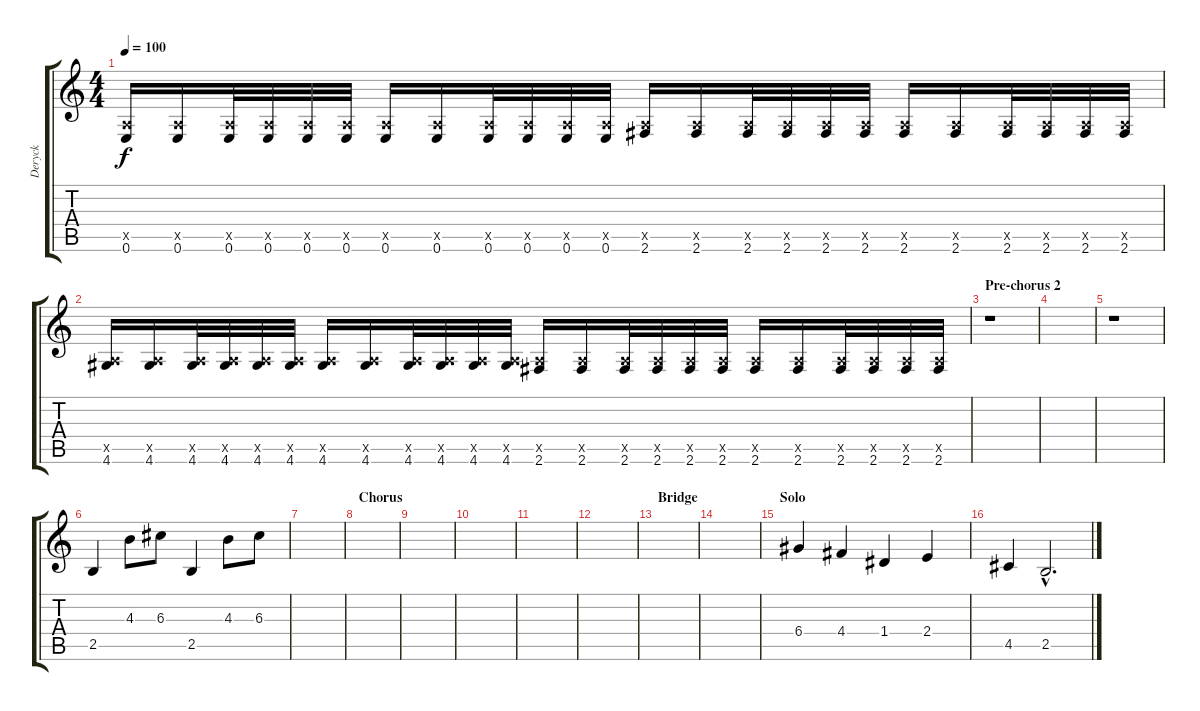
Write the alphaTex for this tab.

\track ("Deryck" "Deryck") {instrument electricguitarclean}
\staff {score tabs}
\tuning (E4 B3 G3 D3 A2 E2) {hide}
\ts (4 4)
\tempo 100
\clef g2
\ks c
(0.5{x} 0.6).16{dy f} (0.5{x} 0.6).16 (0.5{x} 0.6).32 (0.5{x} 0.6).32 (0.5{x} 0.6).32 (0.5{x} 0.6).32 (0.5{x} 0.6).16 (0.5{x} 0.6).16 (0.5{x} 0.6).32 (0.5{x} 0.6).32 (0.5{x} 0.6).32 (0.5{x} 0.6).32 (0.5{x} 2.6).16 (0.5{x} 2.6).16 (0.5{x} 2.6).32 (0.5{x} 2.6).32 (0.5{x} 2.6).32 (0.5{x} 2.6).32 (0.5{x} 2.6).16 (0.5{x} 2.6).16 (0.5{x} 2.6).32 (0.5{x} 2.6).32 (0.5{x} 2.6).32 (0.5{x} 2.6).32 |
(0.5{x} 4.6).16 (0.5{x} 4.6).16 (0.5{x} 4.6).32 (0.5{x} 4.6).32 (0.5{x} 4.6).32 (0.5{x} 4.6).32 (0.5{x} 4.6).16 (0.5{x} 4.6).16 (0.5{x} 4.6).32 (0.5{x} 4.6).32 (0.5{x} 4.6).32 (0.5{x} 4.6).32 (0.5{x} 2.6).16 (0.5{x} 2.6).16 (0.5{x} 2.6).32 (0.5{x} 2.6).32 (0.5{x} 2.6).32 (0.5{x} 2.6).32 (0.5{x} 2.6).16 (0.5{x} 2.6).16 (0.5{x} 2.6).32 (0.5{x} 2.6).32 (0.5{x} 2.6).32 (0.5{x} 2.6).32 |
\section ("" "Pre-chorus 2")
r.1 |
|
r.1 |
2.5.4 4.3.8 6.3.8 2.5.4 4.3.8 6.3.8 |
|
\section ("" "Chorus")
|
|
|
|
|
\section ("" "Bridge")
|
|
\section ("" "Solo")
6.4.4{volume 16 instrument distortionguitar} 4.4.4 1.4.4 2.4.4 |
4.5.4 2.5{hac}.2{d}
